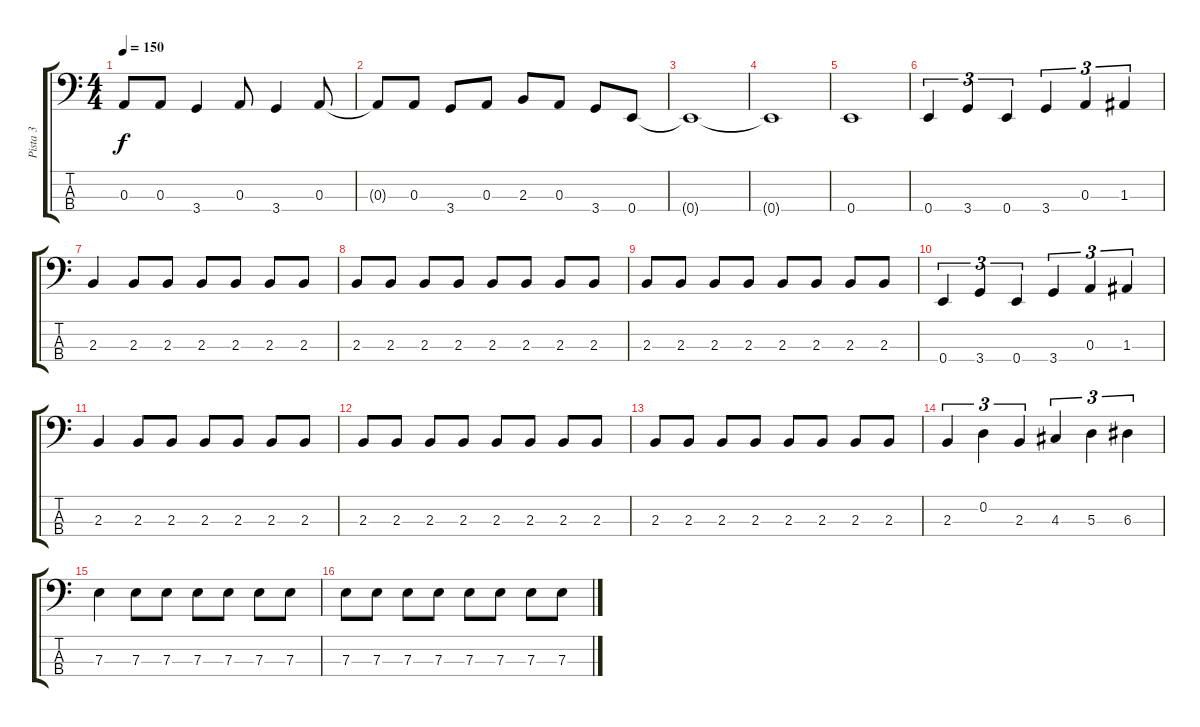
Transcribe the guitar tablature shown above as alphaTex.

\track ("Pista 3" "Pista 3") {instrument electricbasspick}
\staff {score tabs}
\tuning (G2 D2 A1 E1) {hide}
\ts (4 4)
\tempo 150
\clef f4
\ks c
0.3{t}.8{dy f} 0.3.8 3.4.4 0.3.8 3.4.4 0.3.8 |
0.3{t}.8 0.3.8 3.4.8 0.3.8 2.3.8 0.3.8 3.4.8 0.4.8 |
0.4{t}.1 |
0.4{t}.1 |
0.4.1 |
0.4.4{tu (3 2)} 3.4.4{tu (3 2)} 0.4.4{tu (3 2)} 3.4.4{tu (3 2)} 0.3.4{tu (3 2)} 1.3.4{tu (3 2)} |
2.3.4 2.3.8 2.3.8 2.3.8 2.3.8 2.3.8 2.3.8 |
2.3.8 2.3.8 2.3.8 2.3.8 2.3.8 2.3.8 2.3.8 2.3.8 |
2.3.8 2.3.8 2.3.8 2.3.8 2.3.8 2.3.8 2.3.8 2.3.8 |
0.4.4{tu (3 2)} 3.4.4{tu (3 2)} 0.4.4{tu (3 2)} 3.4.4{tu (3 2)} 0.3.4{tu (3 2)} 1.3.4{tu (3 2)} |
2.3.4 2.3.8 2.3.8 2.3.8 2.3.8 2.3.8 2.3.8 |
2.3.8 2.3.8 2.3.8 2.3.8 2.3.8 2.3.8 2.3.8 2.3.8 |
2.3.8 2.3.8 2.3.8 2.3.8 2.3.8 2.3.8 2.3.8 2.3.8 |
2.3.4{tu (3 2)} 0.2.4{tu (3 2)} 2.3.4{tu (3 2)} 4.3.4{tu (3 2)} 5.3.4{tu (3 2)} 6.3.4{tu (3 2)} |
7.3.4 7.3.8 7.3.8 7.3.8 7.3.8 7.3.8 7.3.8 |
7.3.8 7.3.8 7.3.8 7.3.8 7.3.8 7.3.8 7.3.8 7.3.8
